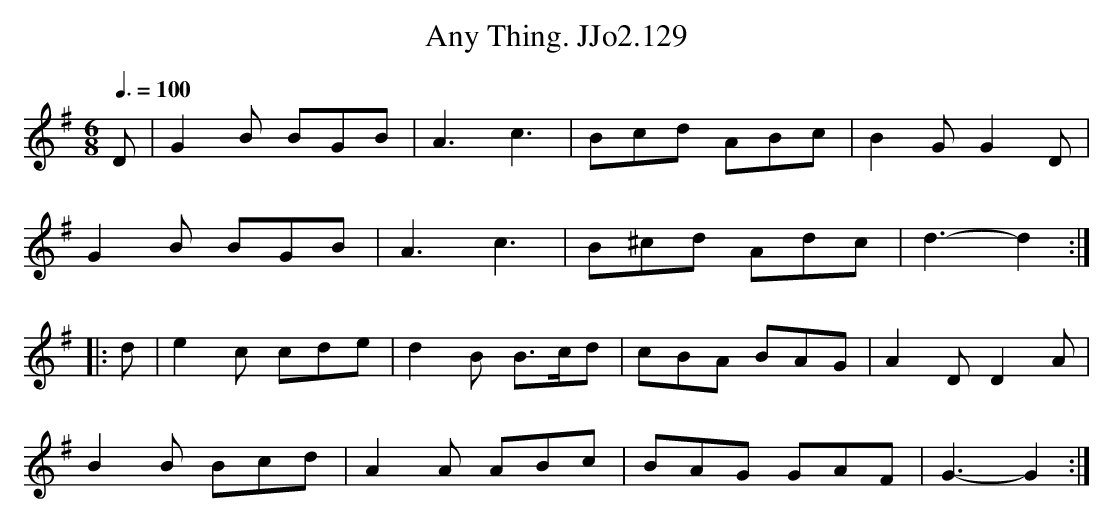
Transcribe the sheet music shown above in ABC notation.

X:1
T:Any Thing. JJo2.129
M:6/8
L:1/8
Q:3/8=100
K:G
D | G2B BGB | A3 c3 | Bcd ABc | B2G G2D |
G2B BGB | A3 c3 | B^cd Adc | d3-d2 :|
|: d |e2c cde | d2B B>cd | cBA BAG | A2D D2A |
B2B Bcd | A2A ABc | BAG GAF | G3-G2 :|
